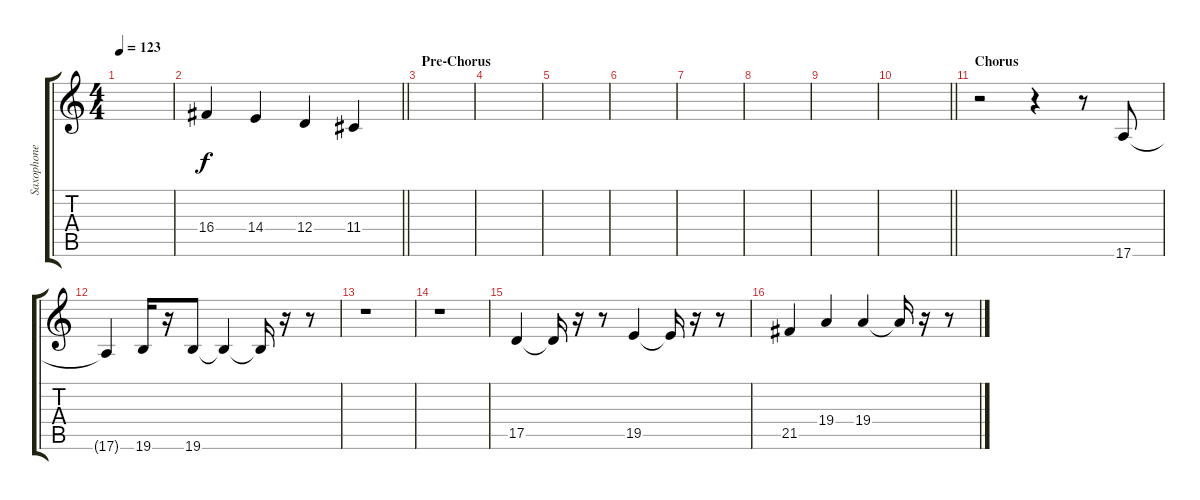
\track ("Saxophone" "Saxophone") {instrument tenorsax}
\staff {score tabs}
\tuning (E4 B3 G3 D3 A2 E2) {hide}
\ts (4 4)
\tempo 123
\clef g2
\ks c
|
\barLineRight lightlight
16.4.4 14.4.4 12.4.4 11.4.4 |
\section ("" "Pre-Chorus")
|
|
|
|
|
|
|
\barLineRight lightlight
|
\section ("" "Chorus")
r.2 r.4 r.8 17.6.8 |
17.6{t}.4 19.6.16 r.16 19.6.8 19.6{t}.4 19.6{t}.16 r.16 r.8 |
r.1 |
r.1 |
17.5.4 17.5{t}.16 r.16 r.8 19.5.4 19.5{t}.16 r.16 r.8 |
21.5.4 19.4.4 19.4.4 19.4{t}.16 r.16 r.8
